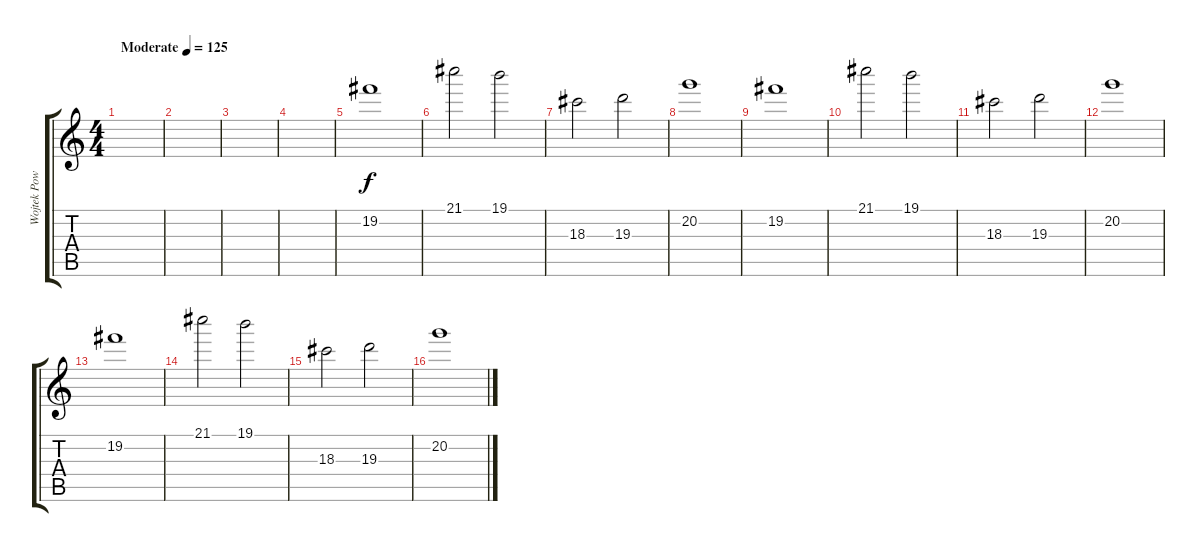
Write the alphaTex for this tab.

\track ("Wojtek Powaga " "Wojtek Pow") {instrument distortionguitar}
\staff {score tabs}
\tuning (E4 B3 G3 D3 A2 E2) {hide}
\ts (4 4)
\tempo (125 "Moderate")
\clef g2
\ks c
|
|
|
|
19.2.1 |
21.1.2 19.1.2 |
18.3.2 19.3.2 |
20.2.1 |
19.2.1 |
21.1.2 19.1.2 |
18.3.2 19.3.2 |
20.2.1 |
19.2.1 |
21.1.2 19.1.2 |
18.3.2 19.3.2 |
20.2.1
